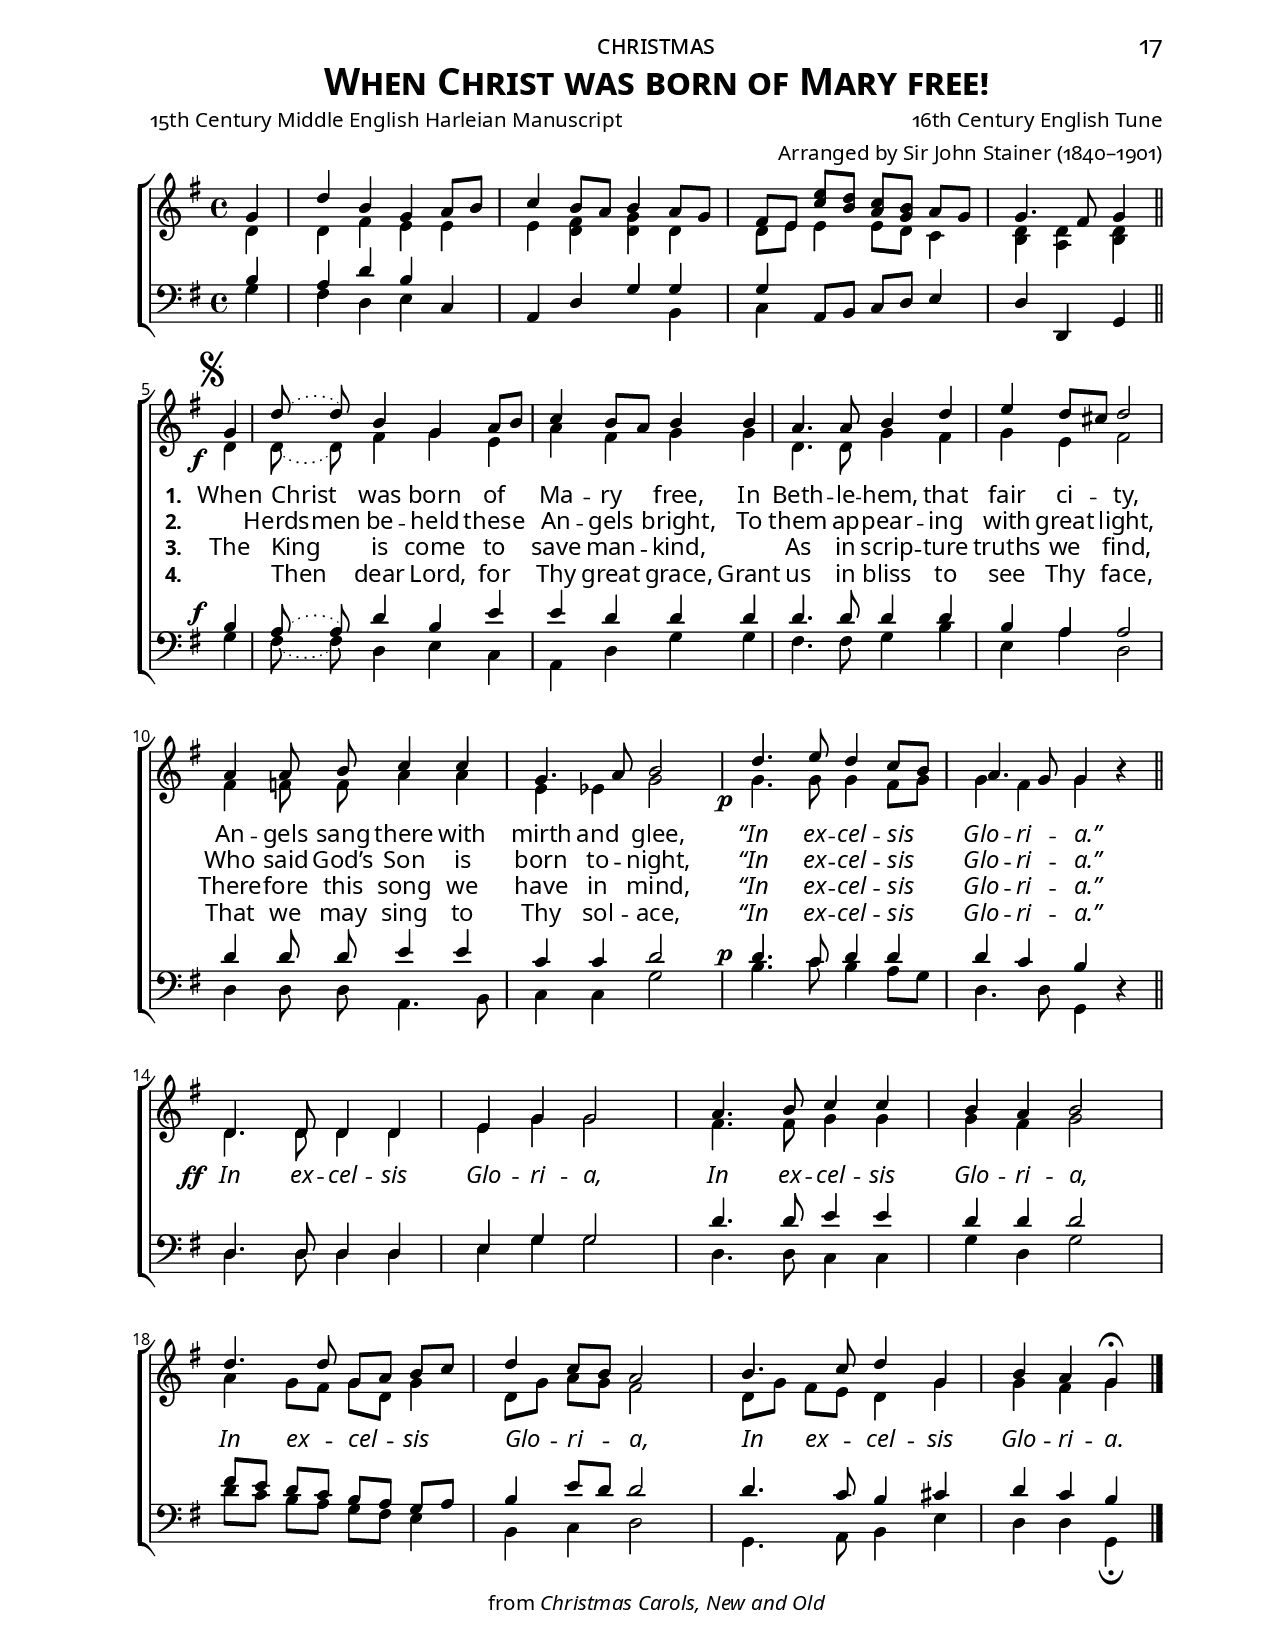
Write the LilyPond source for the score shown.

\version "2.14.2"
\include "util.ly"
\header {
  title = \markup{\override #'(font-name . "Garamond Premier Pro Semibold"){ \abs-fontsize #18 \smallCapsOldStyle"When Christ was born of Mary free!"}}
  poet = \markup\oldStyleNum"15th Century Middle English Harleian Manuscript"
  composer = \markup\oldStyleNum"16th Century English Tune"
  arranger = \markup\oldStyleNum"Arranged by Sir John Stainer (1840–1901)"
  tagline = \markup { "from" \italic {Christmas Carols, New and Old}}
}
\paper {
  paper-height = 11\in
  paper-width = 8.5\in
  indent = 0\in
  %system-system-spacing = #'((basic-distance . 10) (padding . 0))
  system-system-spacing =
    #'((basic-distance . 0)
       (minimum-distance . 0)
       (padding . -3)
       (stretchability . 100))
  ragged-last-bottom = ##f
  ragged-bottom = ##f
  two-sided = ##t
  inner-margin = 1\in
  outer-margin = 0.75\in
  top-margin = 0.26\in
  bottom-margin = 0.25\in
  first-page-number = #017
  print-first-page-number = ##t
  headerLine = \markup{\override #'(font-name . "Garamond Premier Pro") \smallCapsOldStyle"christmas"}
  oddHeaderMarkup = \markup\fill-line{
     \override #'(font-name . "Garamond Premier Pro")\abs-fontsize #12.5
     \combine 
        \fill-line{"" \on-the-fly #print-page-number-check-first
        \oldStylePageNum""
        }
        \fill-line{\headerLine}
  }
  evenHeaderMarkup = \markup {
     \override #'(font-name . "Garamond Premier Pro")\abs-fontsize #12.5
     \combine
        \on-the-fly #print-page-number-check-first
        \oldStylePageNum""
        \fill-line{\headerLine}
  }
}
#(set-global-staff-size 18) \paper{ #(define fonts (make-pango-font-tree "Garamond Premier Pro" "Garamond Premier Pro" "Garamond Premier Pro" (/ 18 20))) }
global = {
  \key g \major
  \time 4/4
  \autoBeamOff
  \override DynamicLineSpanner #'staff-padding = #0.0
  \override DynamicLineSpanner #'Y-extent = #'(1 . 1)
  \override DynamicText #'X-offset = #-3.5
}

sopMusic = \relative c'' {
  \partial 4 g4 |
  d' b g a8[ b] |
  c4 b8[ a] b4 a8[ g] |
  fis[ e] <e' c>[ <d b>] <c a>[ <b g>] a[ g] |
  \partial 4*3 g4. fis8 g4 | \break
  
  \mark \markup {\musicglyph #"scripts.segno"} \partial 4 g4_\f |
  \slurDotted d'8\noBeam(d) \slurSolid b4 g a8[ b] |
  c4 b8[ a] b4 b |
  a4. a8 b4 d |
  
  e d8[ cis] d2 |
  a4 a8\noBeam b8 c4 c |
  g4. a8 b2 |
  d4._\p e8 d4 c8[ b] |
  
  a4. g8 g4 b4\rest | \bar "||" \break
  d,4. d8 d4 d |
  e g g2 |
  a4. b8 c4 c |
  
  b a b2 | \break
  d4. d8 g,8[ a] b[ c] |
  d4 c8[ b] a2 |
  b4. c8 d4 g, |
  \partial 4*3 b a g4\fermata \bar "|."
  
}
sopWords = \lyricmode {
  
}

altoMusic = \relative c' {
  d4 |
  d fis e e |
  e <d fis> <d g> d |
  d8[ e] e4 e8[ d] c4 |
  <b d> <a d> <b d> |
  
  d |
  \slurDotted d8\noBeam( d) \slurSolid fis4 g e |
  a fis g g |
  d4. d8 g4 fis |
  
  g e fis2 |
  fis4 f8\noBeam f a4 a |
  e ees g2 |
  g4. g8 g4 fis8[ g] |
  
  g4 fis g s | \bar "||"
  d4. d8 d4 d |
  e g g2 |
  fis4. fis8 g4 g |
  
  g fis g2 |
  a4 g8[ fis] g[ d] g4 |
  d8[ g] a[ g] fis2 |
  d8[ g] fis[ e] d4 g |
  
  g fis g \bar "|."
}
altoWords = {
  \dropLyricsVI
  \lyricmode {
    \repeat unfold 16 { \skip 1 }
    \set stanza = #"1. "
    When Christ was born of Ma -- ry free,
    In Beth -- le -- hem, that fair ci -- ty,
    An -- gels sang there with mirth and glee,
    \markup\italic “In \markup\italic ex -- \markup\italic cel -- \markup\italic sis \markup\italic Glo -- \markup\italic ri -- \markup\italic a.”
  }
  \set stanza = \markup\dynamic"ff "
  \lyricmode {
    \dropLyricsIV
    \markup\italic In \markup\italic ex -- \markup\italic cel -- \markup\italic sis \markup\italic Glo -- \markup\italic ri -- \markup\italic a,
    \markup\italic In \markup\italic ex -- \markup\italic cel -- \markup\italic sis \markup\italic Glo -- \markup\italic ri -- \markup\italic a,
    \markup\italic In \markup\italic ex -- \markup\italic cel -- \markup\italic sis \markup\italic Glo -- \markup\italic ri -- \markup\italic a,
    \markup\italic In \markup\italic ex -- \markup\italic cel -- \markup\italic sis \markup\italic Glo -- \markup\italic ri -- \markup\italic a.
  }
}
altoWordsII = \lyricmode {
  \dropLyricsVI
  \repeat unfold 16 { \skip 1 }
  \set stanza = #"2. "
  \set ignoreMelismata = ##t
  _ Herds -- men
  \unset ignoreMelismata
  be -- held these An -- gels bright,
  To them ap -- pear -- ing with great light,
  Who said God’s Son is born to -- night,
  \markup\italic “In \markup\italic ex -- \markup\italic cel -- \markup\italic sis \markup\italic Glo -- \markup\italic ri -- \markup\italic a.”
}
altoWordsIII = \lyricmode {
  \dropLyricsVI
  \repeat unfold 16 { \skip 1 }
  \set stanza = #"3. "
  The King is come to save man -- kind, ""
  As in scrip -- ture truths we find,
  There -- fore this song we have in mind,
  \markup\italic “In \markup\italic ex -- \markup\italic cel -- \markup\italic sis \markup\italic Glo -- \markup\italic ri -- \markup\italic a.”
}
altoWordsIV = \lyricmode {
  \dropLyricsVI
  \repeat unfold 16 { \skip 1 }
  \set stanza = #"4. "
  _ Then dear Lord, for Thy great grace,
  Grant us in bliss to see Thy face,
  That we may sing to Thy sol -- ace,
  \markup\italic “In \markup\italic ex -- \markup\italic cel -- \markup\italic sis \markup\italic Glo -- \markup\italic ri -- \markup\italic a.”
}

tenorMusic = \relative c' {
  b4 |
  a d b c, |
  a d g g |
  g a,8[ b] c[ d] e4 |
  d d, g \bar "||"
  
  b'^\f |
  \slurDotted a8\noBeam( a) \slurSolid d4 b e |
  e d d d |
  d4. d8 d4 d |
  
  b a a2 |
  d4 d8\noBeam d e4 e |
  c c d2
  d4.^\p c8 d4 d |
  
  d c b s \bar "||"
  d,4. d8 d4 d |
  e g g2 |
  d'4. d8 e4 e |
  d d d2 |
  fis8[ e] d[ c] b[ a] g[ a] |
  b4 e8[ d] d2 |
  d4. c8 b4 cis |
  
  d c b \bar "|."
}
tenorWords = \lyricmode {

}

bassMusic = \relative c' {
  g4 |
  fis d e s |
  s4*3 b4 |
  c s4*3 |
  s4*3 \bar "||"
  
  g'4 |
  \slurDotted fis8\noBeam( fis) \slurSolid d4 e c |
  a d g g |
  fis4. fis8 g4 b |
  
  e, a d,2 |
  d4 d8\noBeam d a4. b8 |
  c4 c g'2 |
  b4. c8 b4 a8[ g] |
  
  d4. d8 g,4 d'\rest |
  d4. d8 d4 d |
  e g g2 |
  d4. d8 c4 c |
  
  g' d g2 |
  d'8[ c] b[ a] g[ fis] e4 |
  b c d2 |
  g,4. a8 b4 e |
  
  d d g,\fermata \bar "|."
}
bassWords = \lyricmode {

}

\score {
  <<
   \new ChoirStaff <<
%    \new Lyrics = sopranos \with { \override VerticalAxisGroup #'nonstaff-relatedstaff-spacing = #'((basic-distance . 1)) }
    \new Staff = women <<
      \new Voice = "sopranos" { \voiceOne << \global \sopMusic >> }
      \new Voice = "altos" { \voiceTwo << \global \altoMusic >> }
    >>
    \new Lyrics \with { alignAboveContext = #"women" \override VerticalAxisGroup #'nonstaff-relatedstaff-spacing = #'((basic-distance . 1))} \lyricsto "sopranos" \sopWords
    \new Lyrics = "altosIV"  \with { alignBelowContext = #"women" } \lyricsto "altos" \altoWordsIV
    \new Lyrics = "altosIII"  \with { alignBelowContext = #"women" } \lyricsto "altos" \altoWordsIII
    \new Lyrics = "altosII"  \with { alignBelowContext = #"women" } \lyricsto "altos" \altoWordsII
    \new Lyrics = "altos"  \with { alignBelowContext = #"women" } \lyricsto "altos" \altoWords
   \new Staff = men <<
      \clef bass
      \new Voice = "tenors" { \voiceOne << \global \tenorMusic >> }
      \new Voice = "basses" { \voiceTwo << \global \bassMusic >> }
    >>
    \new Lyrics \with { alignAboveContext = #"men" \override VerticalAxisGroup #'nonstaff-relatedstaff-spacing = #'((basic-distance . 1)) } \lyricsto "tenors" \tenorWords
    \new Lyrics \with { alignBelowContext = #"men" \override VerticalAxisGroup #'nonstaff-relatedstaff-spacing = #'((basic-distance . 1)) } \lyricsto "basses" \bassWords
  >>
%    \new PianoStaff << \new Staff { \new Voice { \pianoRH } } \new Staff { \clef "bass" \pianoLH } >>
  >>
  \layout {
  \context {
    \Lyrics
    \override LyricText #'font-size = #1.3
  }
    \context {
      \Score
      \override SpacingSpanner #'base-shortest-duration = #(ly:make-moment 1 2)
      \override SpacingSpanner #'common-shortest-duration = #(ly:make-moment 1 2)
    }
    \context {
      % Remove all empty staves
      % \Staff \RemoveEmptyStaves \override VerticalAxisGroup #'remove-first = ##t
    }
    \context {
      \Lyrics
      \override LyricText #'X-offset = #center-on-word
    }
  }
}

